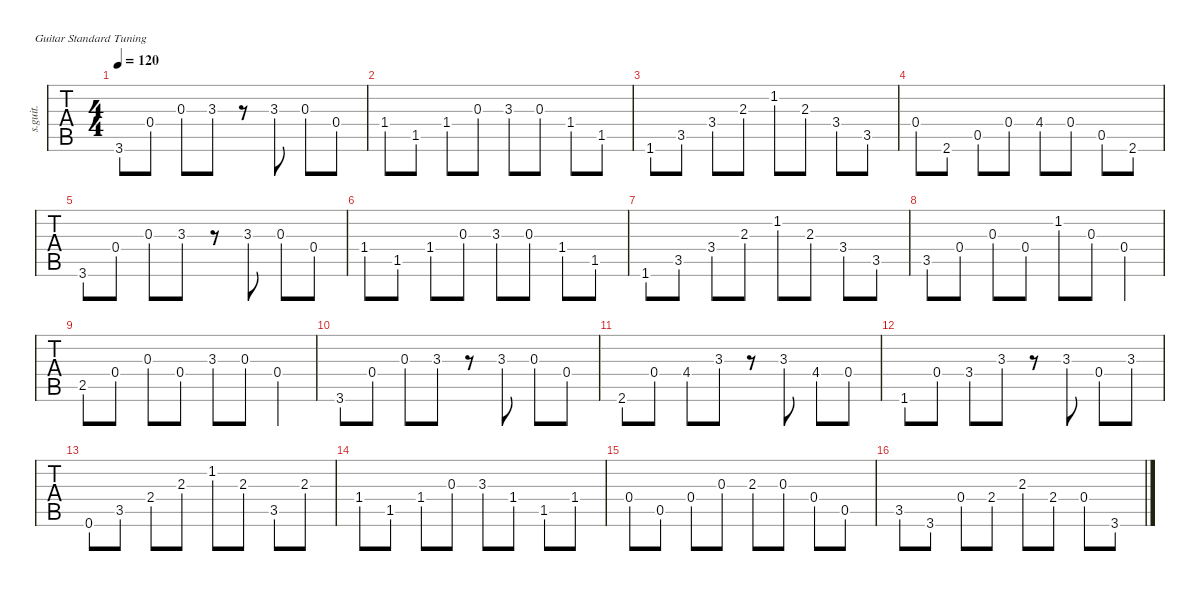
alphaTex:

\defaultSystemsLayout 4
\hideDynamics
\bracketExtendMode nobrackets
\otherSystemsTrackNameOrientation horizontal
\track ("Steel Guitar" "s.guit.") {instrument acousticguitarsteel}
\staff {tabs}
\tuning (E4 B3 G3 D3 A2 E2)
\ts (4 4)
\tempo 120
\clef f4
\ks c
3.6.8{dy mf} 0.4.8 0.3.8 3.3.8 r.8 3.3.8 0.3.8 0.4.8 |
1.4.8 1.5.8 1.4.8 0.3.8 3.3.8 0.3.8 1.4.8 1.5.8 |
1.6.8 3.5.8 3.4.8 2.3.8 1.2.8 2.3.8 3.4.8 3.5.8 |
0.4.8 2.6.8 0.5.8 0.4.8 4.4.8 0.4.8 0.5.8 2.6.8 |
3.6.8 0.4.8 0.3.8 3.3.8 r.8 3.3.8 0.3.8 0.4.8 |
1.4.8 1.5.8 1.4.8 0.3.8 3.3.8 0.3.8 1.4.8 1.5.8 |
1.6.8 3.5.8 3.4.8 2.3.8 1.2.8 2.3.8 3.4.8 3.5.8 |
3.5.8 0.4.8 0.3.8 0.4.8 1.2.8 0.3.8 0.4.4 |
2.5.8 0.4.8 0.3.8 0.4.8 3.3.8 0.3.8 0.4.4 |
3.6.8 0.4.8 0.3.8 3.3.8 r.8 3.3.8 0.3.8 0.4.8 |
2.6.8 0.4.8 4.4.8 3.3.8 r.8 3.3.8 4.4.8 0.4.8 |
1.6.8 0.4.8 3.4.8 3.3.8 r.8 3.3.8 0.4.8 3.3.8 |
0.6.8 3.5.8 2.4.8 2.3.8 1.2.8 2.3.8 3.5.8 2.3.8 |
1.4.8 1.5.8 1.4.8 0.3.8 3.3.8 1.4.8 1.5.8 1.4.8 |
0.4.8 0.5.8 0.4.8 0.3.8 2.3.8 0.3.8 0.4.8 0.5.8 |
3.5.8 3.6.8 0.4.8 2.4.8 2.3.8 2.4.8 0.4.8 3.6.8
